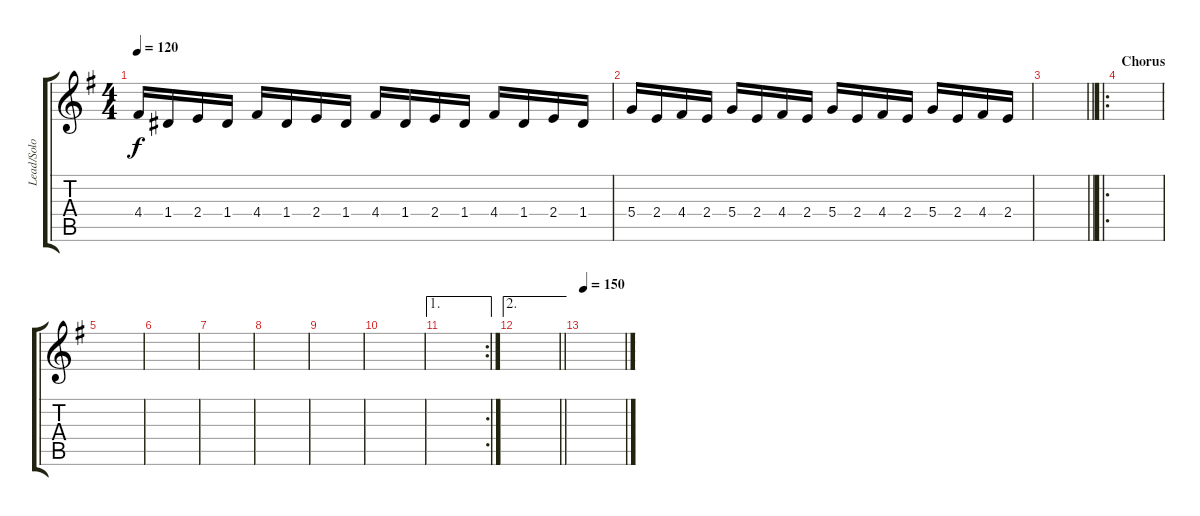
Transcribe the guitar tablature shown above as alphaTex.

\track ("Lead/Solo" "Lead/Solo") {instrument overdrivenguitar}
\staff {score tabs}
\tuning (E4 B3 G3 D3 A2 D2) {hide}
\ts (4 4)
\tempo 120
\clef g2
\ks g
4.4.16{dy f} 1.4.16 2.4.16 1.4.16 4.4.16 1.4.16 2.4.16 1.4.16 4.4.16 1.4.16 2.4.16 1.4.16 4.4.16 1.4.16 2.4.16 1.4.16 |
5.4.16 2.4.16 4.4.16 2.4.16 5.4.16 2.4.16 4.4.16 2.4.16 5.4.16 2.4.16 4.4.16 2.4.16 5.4.16 2.4.16 4.4.16 2.4.16 |
\barLineRight lightlight
|
\ro
\section ("" "Chorus")
|
|
|
|
|
|
|
\ae 1
\rc 2
|
\ae 2
\barLineRight lightlight
|
\section ("" "")
\tempo 150
